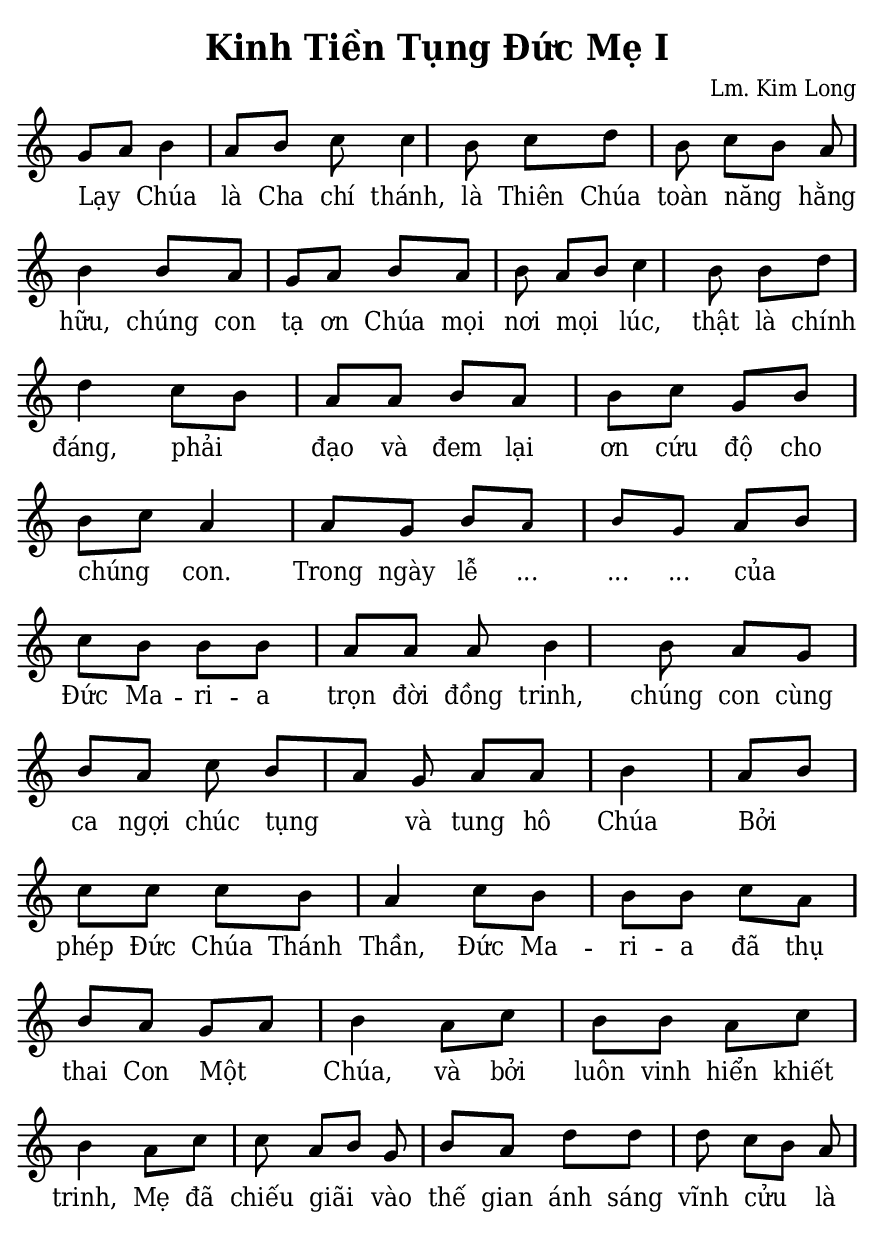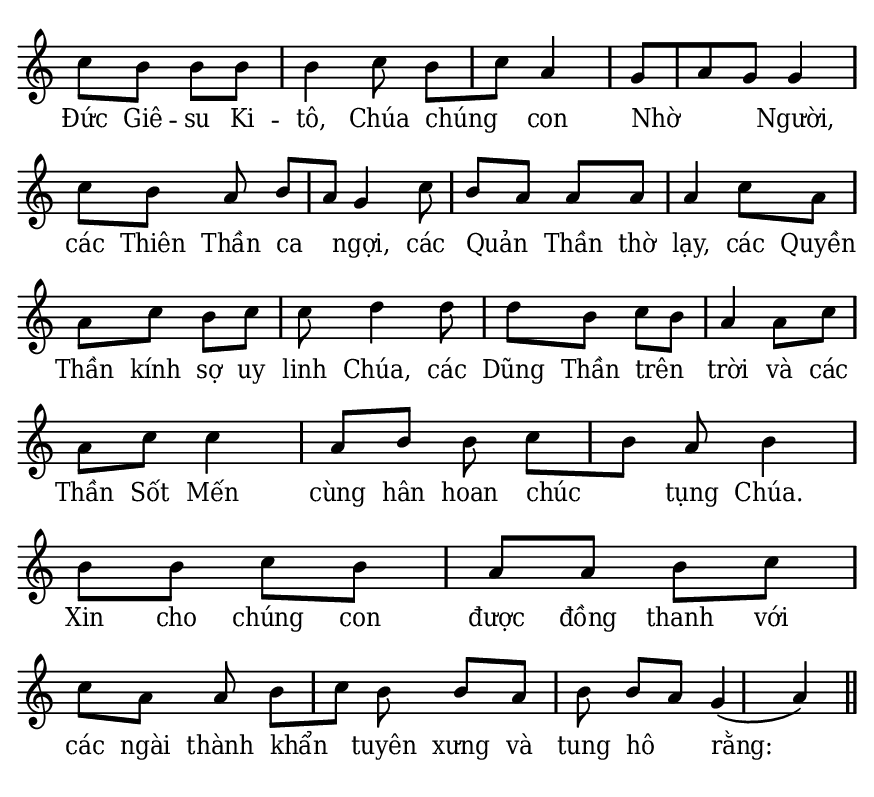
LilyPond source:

% Cài đặt chung\
\version "2.22.1"
\include "english.ly"
\include "gregorian.ly"

\header {
  title = "Kinh Tiền Tụng Đức Mẹ I"
  composer = "Lm. Kim Long"
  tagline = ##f
}

% Nhạc phiên khúc
nhacPhienKhucSop = \relative c'' {
  g8 \hide ([a]) b4 a8 b c c4 b8 c d b c \hide ([b]) a b4
  b8 a g a b a b a \hide ([b]) c4 b8 b d d4 c8 \hide ([b])
  a a b a b c g b b \hide ([c]) a4 \bar "|" a8 g b \tiny a b g \normalsize
  a \hide ([b]) c b b b a a a b4 b8 a g b a c
  b \hide ([a]) g a a b4 \bar "|" a8 \hide ([b]) c c c b a4 c8 b b
  b c a b a g \hide ([a]) b4 a8 c b b a c b4 a8 c c
  a \hide ([b]) g b a d d d c \hide ([b]) a c b b b b4 c8 b \hide ([c]) a4 \bar "|"
  g8 \hide ([a g]) g4 c8 b a b \hide ([a]) g4 c8 b \hide ([a]) a a a4 c8
  a a c b c c d4 d8 d b c \hide ([b]) a4 a8
  c a c c4 a8 b b c \hide ([b]) a b4 b8 b c b
  a a b c c a a b \hide ([c]) b b a b b \hide ([a]) g4 (a) \bar "||"
}

% Lời phiên khúc
loiPhienKhucSop = \lyrics {
  Lạy Chúa là Cha chí thánh, là Thiên Chúa toàn năng hằng hữu,
  chúng con tạ ơn Chúa mọi nơi mọi lúc, thật là chính đáng,
  phải đạo và đem lại ơn cứu độ cho chúng con.
  Trong ngày lễ "..." "..." "..." của Đức Ma -- ri -- a trọn đời đồng trinh,
  chúng con cùng ca ngợi chúc tụng và tung hô Chúa
  Bởi phép Đức Chúa Thánh Thần, Đức Ma -- ri -- a đã thụ thai Con Một Chúa,
  và bởi luôn vinh hiển khiết trinh, Mẹ đã chiếu giãi vào thế gian
  ánh sáng vĩnh cửu là Đức Giê -- su Ki -- tô, Chúa chúng con
  Nhờ Người, các Thiên Thần ca ngợi, các Quản Thần thờ lạy,
  các Quyền Thần kính sợ uy linh Chúa, các Dũng Thần trên trời
  và các Thần Sốt Mến cùng hân hoan chúc tụng Chúa.
  Xin cho chúng con được đồng thanh với các ngài thành khẩn tuyên xưng
  và tung hô rằng:
}

% Dàn trang
\paper {
  #(set-paper-size "a5")
  top-margin = 3\mm
  bottom-margin = 3\mm
  left-margin = 3\mm
  right-margin = 3\mm
  #(define fonts
	 (make-pango-font-tree "Deja Vu Serif Condensed"
	 		       "Deja Vu Serif Condensed"
			       "Deja Vu Serif Condensed"
			       (/ 20 20)))
  print-page-number = ##f
}

TongNhip = {
  \key c \major \time 2/4
  \set Timing.beamExceptions = #'()
  \set Timing.baseMoment = #(ly:make-moment 1/4)
}

\score {
  \new ChoirStaff <<
    \new Staff \with {
      \remove "Time_signature_engraver"
    }
    <<
      \new Voice = "beSop" {
        \clef treble \TongNhip \nhacPhienKhucSop
      }
      \new Lyrics \lyricsto beSop \loiPhienKhucSop
    >>
  >>
  \layout {
    \override Staff.TimeSignature.transparent = ##t
    \override Lyrics.LyricSpace.minimum-distance = #1.5
    \override LyricHyphen.minimum-distance = #2
    \override Score.BarNumber.break-visibility = ##(#f #f #f)
    \override Score.SpacingSpanner.uniform-stretching = ##t
    \override Score.SpacingSpanner.packed-spacing = ##f
    \set Score.defaultBarType = ""
    \set Score.barAlways = ##t
    ragged-last = ##f
  } 
}
